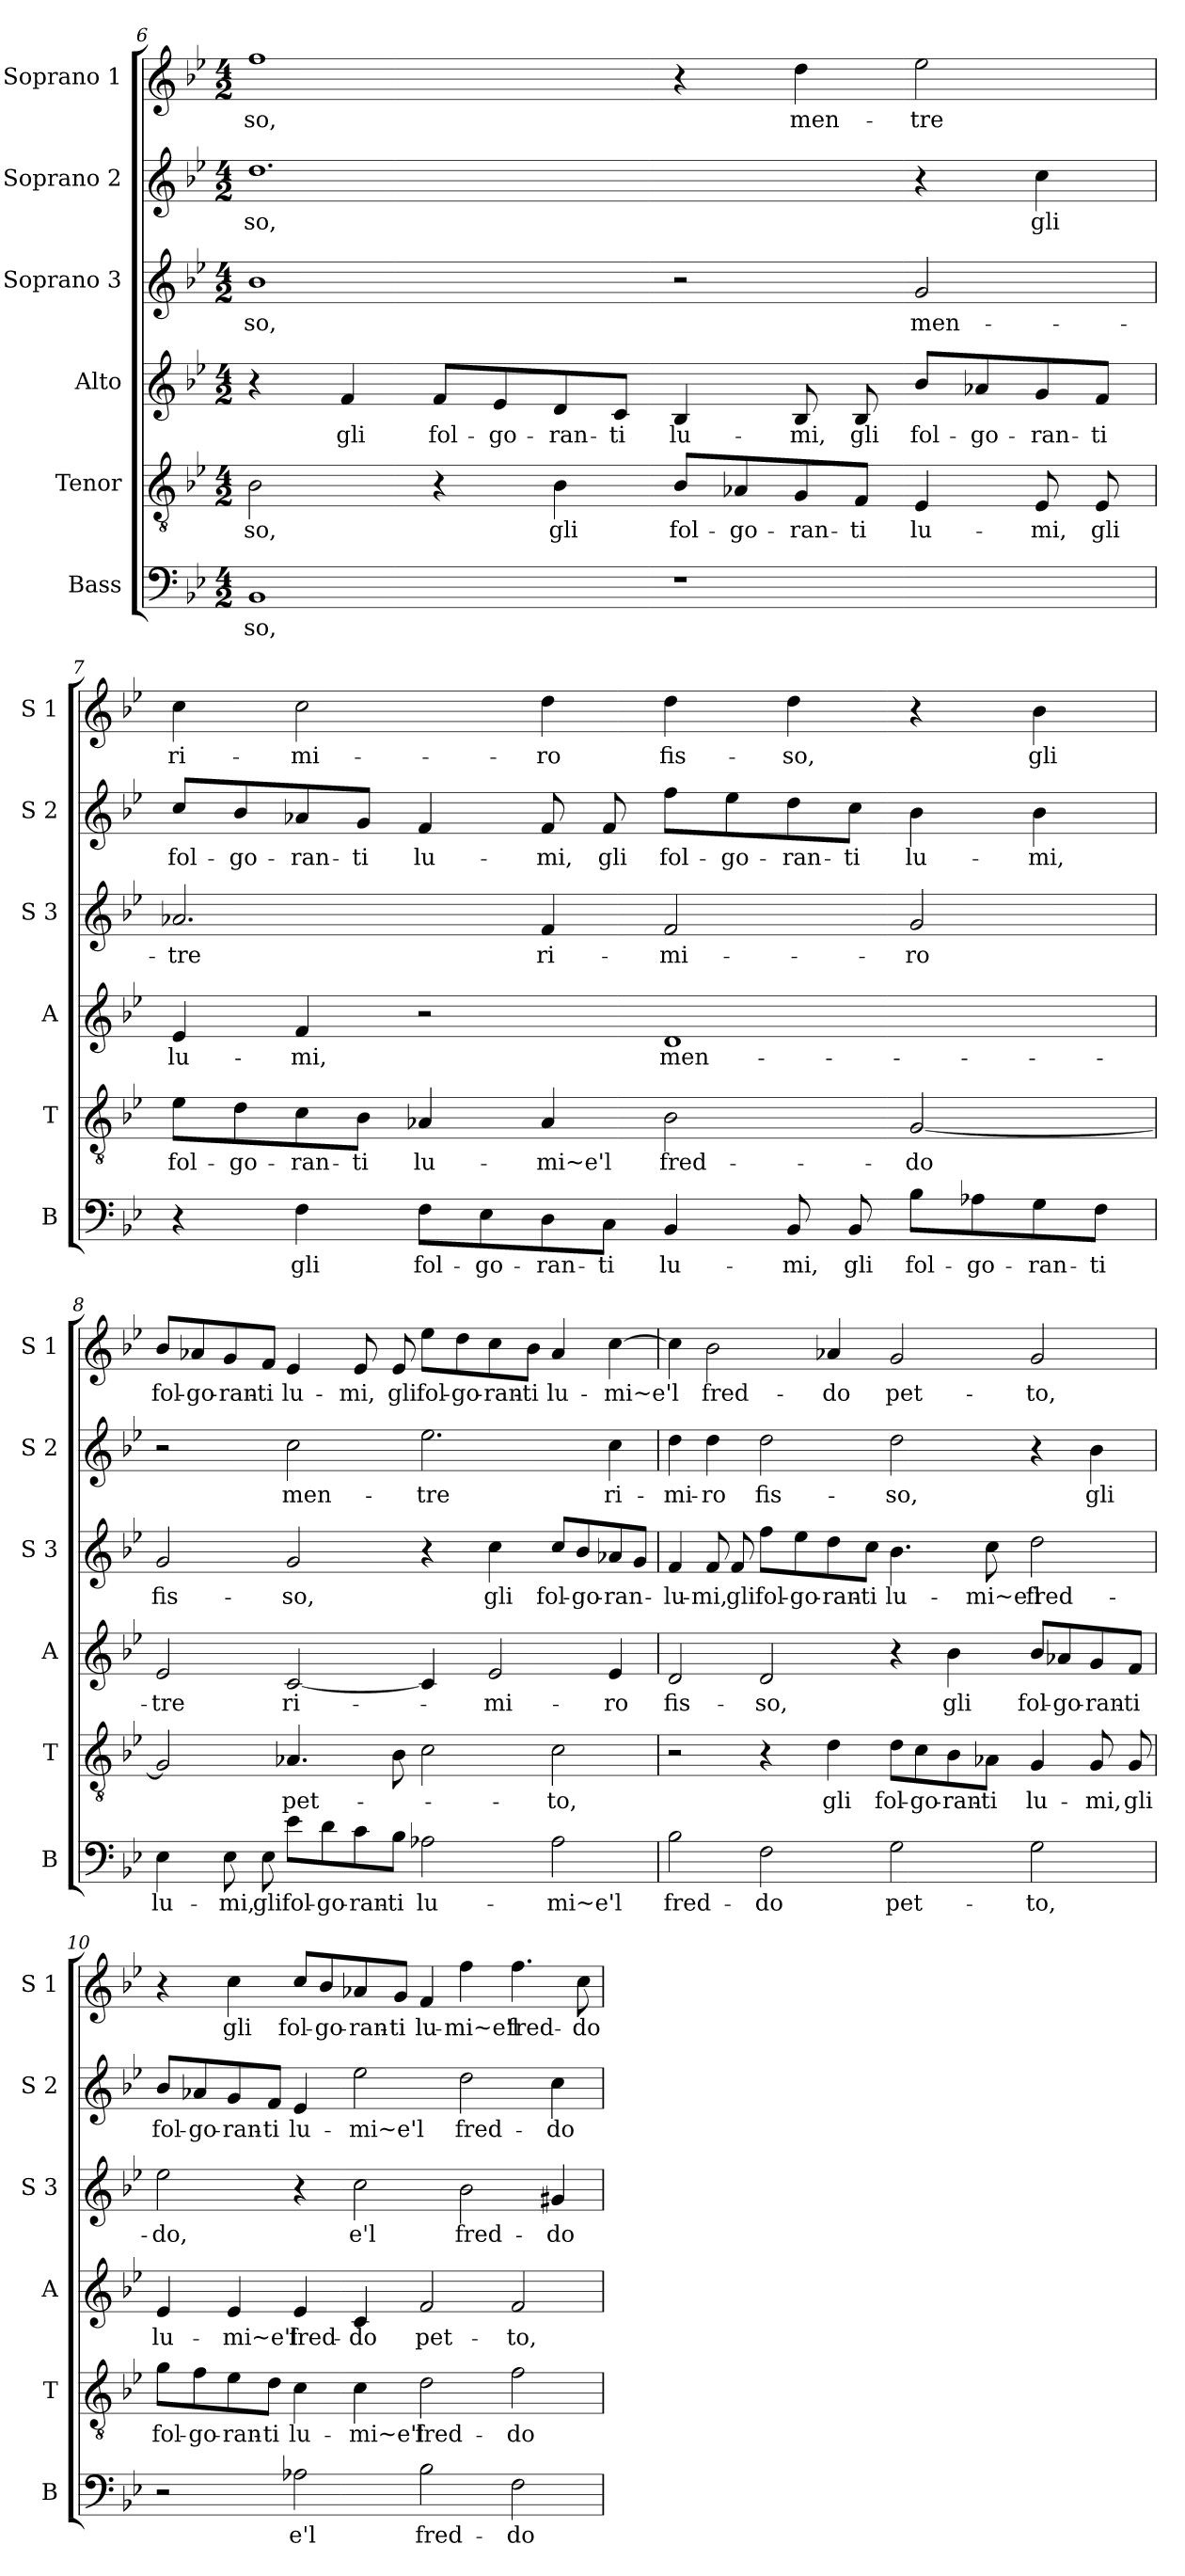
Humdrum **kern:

**kern	**text	**kern	**text	**kern	**text	**kern	**text	**kern	**text	**kern	**text
*part6	*part6	*part5	*part5	*part4	*part4	*part3	*part3	*part2	*part2	*part1	*part1
*staff6	*staff6	*staff5	*staff5	*staff4	*staff4	*staff3	*staff3	*staff2	*staff2	*staff1	*staff1
*I"Bass	*	*I"Tenor	*	*I"Alto	*	*I"Soprano 3	*	*I"Soprano 2	*	*I"Soprano 1	*
*I'B	*	*I'T	*	*I'A	*	*I'S 3	*	*I'S 2	*	*I'S 1	*
*clefF4	*	*clefGv2	*	*clefG2	*	*clefG2	*	*clefG2	*	*clefG2	*
*k[b-e-]	*	*k[b-e-]	*	*k[b-e-]	*	*k[b-e-]	*	*k[b-e-]	*	*k[b-e-]	*
*g:	*	*g:	*	*g:	*	*g:	*	*g:	*	*g:	*
*M4/2	*	*M4/2	*	*M4/2	*	*M4/2	*	*M4/2	*	*M4/2	*
=6	=6	=6	=6	=6	=6	=6	=6	=6	=6	=6	=6
!	!LO:LY:b	!	!LO:LY:b	!	!	!	!LO:LY:b	!	!LO:LY:b	!	!LO:LY:b
1BB-	-so,	2B-\	-so,	4r	.	1b-	-so,	1.dd	-so,	1ff	-so,
!	!	!	!	!	!LO:LY:b	!	!	!	!	!	!
.	.	.	.	4f/	gli	.	.	.	.	.	.
!	!	!	!	!	!LO:LY:b	!	!	!	!	!	!
.	.	4r	.	8f/L	fol-	.	.	.	.	.	.
!	!	!	!	!	!LO:LY:b	!	!	!	!	!	!
.	.	.	.	8e-/	-go-	.	.	.	.	.	.
!	!	!	!LO:LY:b	!	!LO:LY:b	!	!	!	!	!	!
.	.	4B-\	gli	8d/	-ran-	.	.	.	.	.	.
!	!	!	!	!	!LO:LY:b	!	!	!	!	!	!
.	.	.	.	8c/J	-ti	.	.	.	.	.	.
!	!	!	!LO:LY:b	!	!LO:LY:b	!	!	!	!	!	!
1r	.	8B-/L	fol-	4B-/	lu-	2r	.	.	.	4r	.
!	!	!	!LO:LY:b	!	!	!	!	!	!	!	!
.	.	8A-X/	-go-	.	.	.	.	.	.	.	.
!	!	!	!LO:LY:b	!	!LO:LY:b	!	!	!	!	!	!LO:LY:b
.	.	8G/	-ran-	8B-/	-mi,	.	.	.	.	4dd\	men-
!	!	!	!LO:LY:b	!	!LO:LY:b	!	!	!	!	!	!
.	.	8F/J	-ti	8B-/	gli	.	.	.	.	.	.
!	!	!	!LO:LY:b	!	!LO:LY:b	!	!LO:LY:b	!	!	!	!LO:LY:b
.	.	4E-/	lu-	8b-/L	fol-	2g/	men-	4r	.	2ee-\	-tre
!	!	!	!	!	!LO:LY:b	!	!	!	!	!	!
.	.	.	.	8a-X/	-go-	.	.	.	.	.	.
!	!	!	!LO:LY:b	!	!LO:LY:b	!	!	!	!LO:LY:b	!	!
.	.	8E-/	-mi,	8g/	-ran-	.	.	4cc\	gli	.	.
!	!	!	!LO:LY:b	!	!LO:LY:b	!	!	!	!	!	!
.	.	8E-/	gli	8f/J	-ti	.	.	.	.	.	.
!!LO:LB:g=z
=7	=7	=7	=7	=7	=7	=7	=7	=7	=7	=7	=7
!	!	!	!LO:LY:b	!	!LO:LY:b	!	!LO:LY:b	!	!LO:LY:b	!	!LO:LY:b
4r	.	8e-\L	fol-	4e-/	lu-	2.a-X/	-tre	8cc/L	fol-	4cc\	ri-
!	!	!	!LO:LY:b	!	!	!	!	!	!LO:LY:b	!	!
.	.	8d\	-go-	.	.	.	.	8b-/	-go-	.	.
!	!LO:LY:b	!	!LO:LY:b	!	!LO:LY:b	!	!	!	!LO:LY:b	!	!LO:LY:b
4F\	gli	8c\	-ran-	4f/	-mi,	.	.	8a-X/	-ran-	2cc\	-mi-
!	!	!	!LO:LY:b	!	!	!	!	!	!LO:LY:b	!	!
.	.	8B-\J	-ti	.	.	.	.	8g/J	-ti	.	.
!	!LO:LY:b	!	!LO:LY:b	!	!	!	!	!	!LO:LY:b	!	!
8F\L	fol-	4A-X/	lu-	2r	.	.	.	4f/	lu-	.	.
!	!LO:LY:b	!	!	!	!	!	!	!	!	!	!
8E-\	-go-	.	.	.	.	.	.	.	.	.	.
!	!LO:LY:b	!	!LO:LY:b	!	!	!	!LO:LY:b	!	!LO:LY:b	!	!LO:LY:b
8D\	-ran-	4A-/	-mi~e'l	.	.	4f/	ri-	8f/	-mi,	4dd\	-ro
!	!LO:LY:b	!	!	!	!	!	!	!	!LO:LY:b	!	!
8C\J	-ti	.	.	.	.	.	.	8f/	gli	.	.
!	!LO:LY:b	!	!LO:LY:b	!	!LO:LY:b	!	!LO:LY:b	!	!LO:LY:b	!	!LO:LY:b
4BB-/	lu-	2B-\	fred-	1d	men-	2f/	-mi-	8ff\L	fol-	4dd\	fis-
!	!	!	!	!	!	!	!	!	!LO:LY:b	!	!
.	.	.	.	.	.	.	.	8ee-\	-go-	.	.
!	!LO:LY:b	!	!	!	!	!	!	!	!LO:LY:b	!	!LO:LY:b
8BB-/	-mi,	.	.	.	.	.	.	8dd\	-ran-	4dd\	-so,
!	!LO:LY:b	!	!	!	!	!	!	!	!LO:LY:b	!	!
8BB-/	gli	.	.	.	.	.	.	8cc\J	-ti	.	.
!	!LO:LY:b	!	!LO:LY:b	!	!	!	!LO:LY:b	!	!LO:LY:b	!	!
8B-\L	fol-	[2G/	-do	.	.	2g/	-ro	4b-\	lu-	4r	.
!	!LO:LY:b	!	!	!	!	!	!	!	!	!	!
8A-X\	-go-	.	.	.	.	.	.	.	.	.	.
!	!LO:LY:b	!	!	!	!	!	!	!	!LO:LY:b	!	!LO:LY:b
8G\	-ran-	.	.	.	.	.	.	4b-\	-mi,	4b-\	gli
!	!LO:LY:b	!	!	!	!	!	!	!	!	!	!
8F\J	-ti	.	.	.	.	.	.	.	.	.	.
=8	=8	=8	=8	=8	=8	=8	=8	=8	=8	=8	=8
!	!LO:LY:b	!	!	!	!LO:LY:b	!	!LO:LY:b	!	!	!	!LO:LY:b
4E-\	lu-	2G/]	.	2e-/	-tre	2g/	fis-	2r	.	8b-/L	fol-
!	!	!	!	!	!	!	!	!	!	!	!LO:LY:b
.	.	.	.	.	.	.	.	.	.	8a-X/	-go-
!	!LO:LY:b	!	!	!	!	!	!	!	!	!	!LO:LY:b
8E-\	-mi,	.	.	.	.	.	.	.	.	8g/	-ran-
!	!LO:LY:b	!	!	!	!	!	!	!	!	!	!LO:LY:b
8E-\	gli	.	.	.	.	.	.	.	.	8f/J	-ti
!	!LO:LY:b	!	!LO:LY:b	!	!LO:LY:b	!	!LO:LY:b	!	!LO:LY:b	!	!LO:LY:b
8e-\L	fol-	4.A-X/	pet-	[2c/	ri-	2g/	-so,	2cc\	men-	4e-/	lu-
!	!LO:LY:b	!	!	!	!	!	!	!	!	!	!
8d\	-go-	.	.	.	.	.	.	.	.	.	.
!	!LO:LY:b	!	!	!	!	!	!	!	!	!	!LO:LY:b
8c\	-ran-	.	.	.	.	.	.	.	.	8e-/	-mi,
!	!LO:LY:b	!	!	!	!	!	!	!	!	!	!LO:LY:b
8B-\J	-ti	8B-\	.	.	.	.	.	.	.	8e-/	gli
!	!LO:LY:b	!	!	!	!	!	!	!	!LO:LY:b	!	!LO:LY:b
2A-X\	lu-	2c\	.	4c/]	.	4r	.	2.ee-\	-tre	8ee-\L	fol-
!	!	!	!	!	!	!	!	!	!	!	!LO:LY:b
.	.	.	.	.	.	.	.	.	.	8dd\	-go-
!	!	!	!	!	!LO:LY:b	!	!LO:LY:b	!	!	!	!LO:LY:b
.	.	.	.	2e-/	-mi-	4cc\	gli	.	.	8cc\	-ran-
!	!	!	!	!	!	!	!	!	!	!	!LO:LY:b
.	.	.	.	.	.	.	.	.	.	8b-\J	-ti
!	!LO:LY:b	!	!LO:LY:b	!	!	!	!LO:LY:b	!	!	!	!LO:LY:b
2A-\	-mi~e'l	2c\	-to,	.	.	8cc/L	fol-	.	.	4a-/	lu-
!	!	!	!	!	!	!	!LO:LY:b	!	!	!	!
.	.	.	.	.	.	8b-/	-go-	.	.	.	.
!	!	!	!	!	!LO:LY:b	!	!LO:LY:b	!	!LO:LY:b	!	!LO:LY:b
.	.	.	.	4e-/	-ro	8a-X/	-ran-	4cc\	ri-	[4cc\	-mi~e'l
.	.	.	.	.	.	8g/J	.	.	.	.	.
!!LO:PB:g=z
=9	=9	=9	=9	=9	=9	=9	=9	=9	=9	=9	=9
!	!LO:LY:b	!	!	!	!LO:LY:b	!	!LO:LY:b	!	!LO:LY:b	!	!
2B-\	fred-	2r	.	2d/	fis-	4f/	-lu-	4dd\	-mi-	4cc\]	.
!	!	!	!	!	!	!	!LO:LY:b	!	!LO:LY:b	!	!LO:LY:b
.	.	.	.	.	.	8f/	-mi,	4dd\	-ro	2b-\	fred-
!	!	!	!	!	!	!	!LO:LY:b	!	!	!	!
.	.	.	.	.	.	8f/	gli	.	.	.	.
!	!LO:LY:b	!	!	!	!LO:LY:b	!	!LO:LY:b	!	!LO:LY:b	!	!
2F\	-do	4r	.	2d/	-so,	8ff\L	fol-	2dd\	fis-	.	.
!	!	!	!	!	!	!	!LO:LY:b	!	!	!	!
.	.	.	.	.	.	8ee-\	-go-	.	.	.	.
!	!	!	!LO:LY:b	!	!	!	!LO:LY:b	!	!	!	!LO:LY:b
.	.	4d\	gli	.	.	8dd\	-ran-	.	.	4a-X/	-do
!	!	!	!	!	!	!	!LO:LY:b	!	!	!	!
.	.	.	.	.	.	8cc\J	-ti	.	.	.	.
!	!LO:LY:b	!	!LO:LY:b	!	!	!	!LO:LY:b	!	!LO:LY:b	!	!LO:LY:b
2G\	pet-	8d\L	fol-	4r	.	4.b-\	lu-	2dd\	-so,	2g/	pet-
!	!	!	!LO:LY:b	!	!	!	!	!	!	!	!
.	.	8c\	-go-	.	.	.	.	.	.	.	.
!	!	!	!LO:LY:b	!	!LO:LY:b	!	!	!	!	!	!
.	.	8B-\	-ran-	4b-\	gli	.	.	.	.	.	.
!	!	!	!LO:LY:b	!	!	!	!LO:LY:b	!	!	!	!
.	.	8A-X\J	-ti	.	.	8cc\	-mi~e'l	.	.	.	.
!	!LO:LY:b	!	!LO:LY:b	!	!LO:LY:b	!	!LO:LY:b	!	!	!	!LO:LY:b
2G\	-to,	4G/	lu-	8b-/L	fol-	2dd\	fred-	4r	.	2g/	-to,
!	!	!	!	!	!LO:LY:b	!	!	!	!	!	!
.	.	.	.	8a-X/	-go-	.	.	.	.	.	.
!	!	!	!LO:LY:b	!	!LO:LY:b	!	!	!	!LO:LY:b	!	!
.	.	8G/	-mi,	8g/	-ran-	.	.	4b-\	gli	.	.
!	!	!	!LO:LY:b	!	!LO:LY:b	!	!	!	!	!	!
.	.	8G/	gli	8f/J	-ti	.	.	.	.	.	.
=10	=10	=10	=10	=10	=10	=10	=10	=10	=10	=10	=10
!	!	!	!LO:LY:b	!	!LO:LY:b	!	!LO:LY:b	!	!LO:LY:b	!	!
2r	.	8g\L	fol-	4e-/	lu-	2ee-\	-do,	8b-/L	fol-	4r	.
!	!	!	!LO:LY:b	!	!	!	!	!	!LO:LY:b	!	!
.	.	8f\	-go-	.	.	.	.	8a-X/	-go-	.	.
!	!	!	!LO:LY:b	!	!LO:LY:b	!	!	!	!LO:LY:b	!	!LO:LY:b
.	.	8e-\	-ran-	4e-/	-mi~e'l	.	.	8g/	-ran-	4cc\	gli
!	!	!	!LO:LY:b	!	!	!	!	!	!LO:LY:b	!	!
.	.	8d\J	-ti	.	.	.	.	8f/J	-ti	.	.
!	!LO:LY:b	!	!LO:LY:b	!	!LO:LY:b	!	!	!	!LO:LY:b	!	!LO:LY:b
2A-X\	e'l	4c\	lu-	4e-/	fred-	4r	.	4e-/	lu-	8cc/L	fol-
!	!	!	!	!	!	!	!	!	!	!	!LO:LY:b
.	.	.	.	.	.	.	.	.	.	8b-/	-go-
!	!	!	!LO:LY:b	!	!LO:LY:b	!	!LO:LY:b	!	!LO:LY:b	!	!LO:LY:b
.	.	4c\	-mi~e'l	4c/	-do	2cc\	e'l	2ee-\	-mi~e'l	8a-X/	-ran-
!	!	!	!	!	!	!	!	!	!	!	!LO:LY:b
.	.	.	.	.	.	.	.	.	.	8g/J	-ti
!	!LO:LY:b	!	!LO:LY:b	!	!LO:LY:b	!	!	!	!	!	!LO:LY:b
2B-\	fred-	2d\	fred-	2f/	pet-	.	.	.	.	4f/	lu-
!	!	!	!	!	!	!	!LO:LY:b	!	!LO:LY:b	!	!LO:LY:b
.	.	.	.	.	.	2b-\	fred-	2dd\	fred-	4ff\	-mi~e'l
!	!LO:LY:b	!	!LO:LY:b	!	!LO:LY:b	!	!	!	!	!	!LO:LY:b
2F\	-do	2f\	-do	2f/	-to,	.	.	.	.	4.ff\	fred-
!	!	!	!	!	!	!	!LO:LY:b	!	!LO:LY:b	!	!
.	.	.	.	.	.	4g#X/	-do	4cc\	-do	.	.
!	!	!	!	!	!	!	!	!	!	!	!LO:LY:b
.	.	.	.	.	.	.	.	.	.	8cc\	-do
=	=	=	=	=	=	=	=	=	=	=	=
*-	*-	*-	*-	*-	*-	*-	*-	*-	*-	*-	*-
